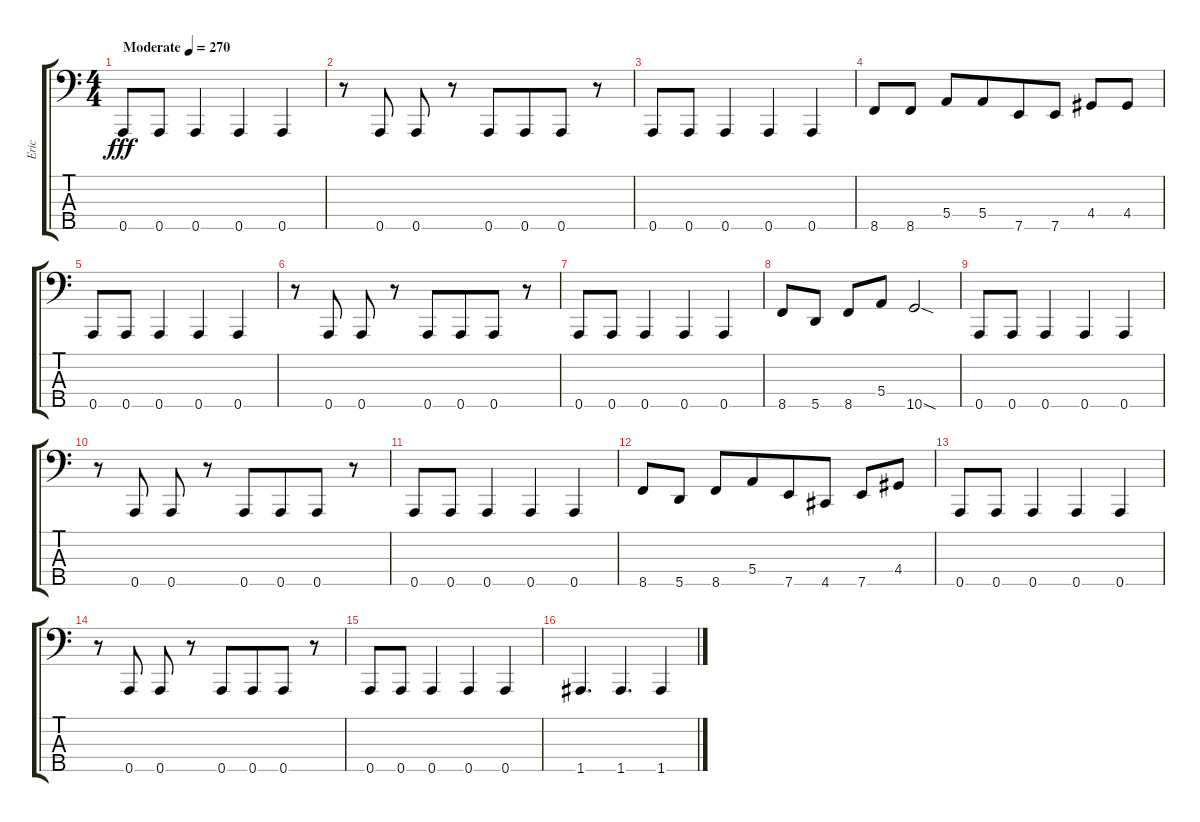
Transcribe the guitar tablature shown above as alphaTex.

\track ("Eric" "Eric") {instrument electricbasspick}
\staff {score tabs}
\tuning (G2 D2 A1 E1 A0) {hide}
\ts (4 4)
\tempo (270 "Moderate")
\clef f4
\ks c
0.5.8{dy fff instrument electricbasspick beam merge} 0.5.8 0.5.4{beam merge} 0.5.4{beam merge} 0.5.4 |
r.8{beam merge} 0.5.8 0.5.8 r.8 0.5.8 0.5.8{beam merge} 0.5.8 r.8 |
0.5.8 0.5.8{beam merge} 0.5.4 0.5.4{beam merge} 0.5.4 |
8.5.8 8.5.8 5.4.8 5.4.8{beam merge} 7.5.8{beam merge} 7.5.8 4.4.8{beam merge} 4.4.8 |
0.5.8{beam merge} 0.5.8 0.5.4{beam merge} 0.5.4{beam merge} 0.5.4 |
r.8{beam merge} 0.5.8 0.5.8 r.8 0.5.8 0.5.8{beam merge} 0.5.8 r.8 |
0.5.8 0.5.8{beam merge} 0.5.4 0.5.4{beam merge} 0.5.4 |
8.5.8 5.5.8 8.5.8 5.4.8 10.5{sod}.2 |
0.5.8{beam merge} 0.5.8 0.5.4{beam merge} 0.5.4{beam merge} 0.5.4 |
r.8{beam merge} 0.5.8 0.5.8 r.8 0.5.8 0.5.8{beam merge} 0.5.8 r.8 |
0.5.8 0.5.8{beam merge} 0.5.4 0.5.4{beam merge} 0.5.4 |
8.5.8 5.5.8 8.5.8 5.4.8{beam merge} 7.5.8{beam merge} 4.5.8 7.5.8{beam merge} 4.4.8 |
0.5.8{beam merge} 0.5.8 0.5.4{beam merge} 0.5.4{beam merge} 0.5.4 |
r.8{beam merge} 0.5.8 0.5.8 r.8 0.5.8 0.5.8{beam merge} 0.5.8 r.8 |
0.5.8 0.5.8{beam merge} 0.5.4 0.5.4{beam merge} 0.5.4 |
1.5.4{d beam merge} 1.5.4{d} 1.5.4
